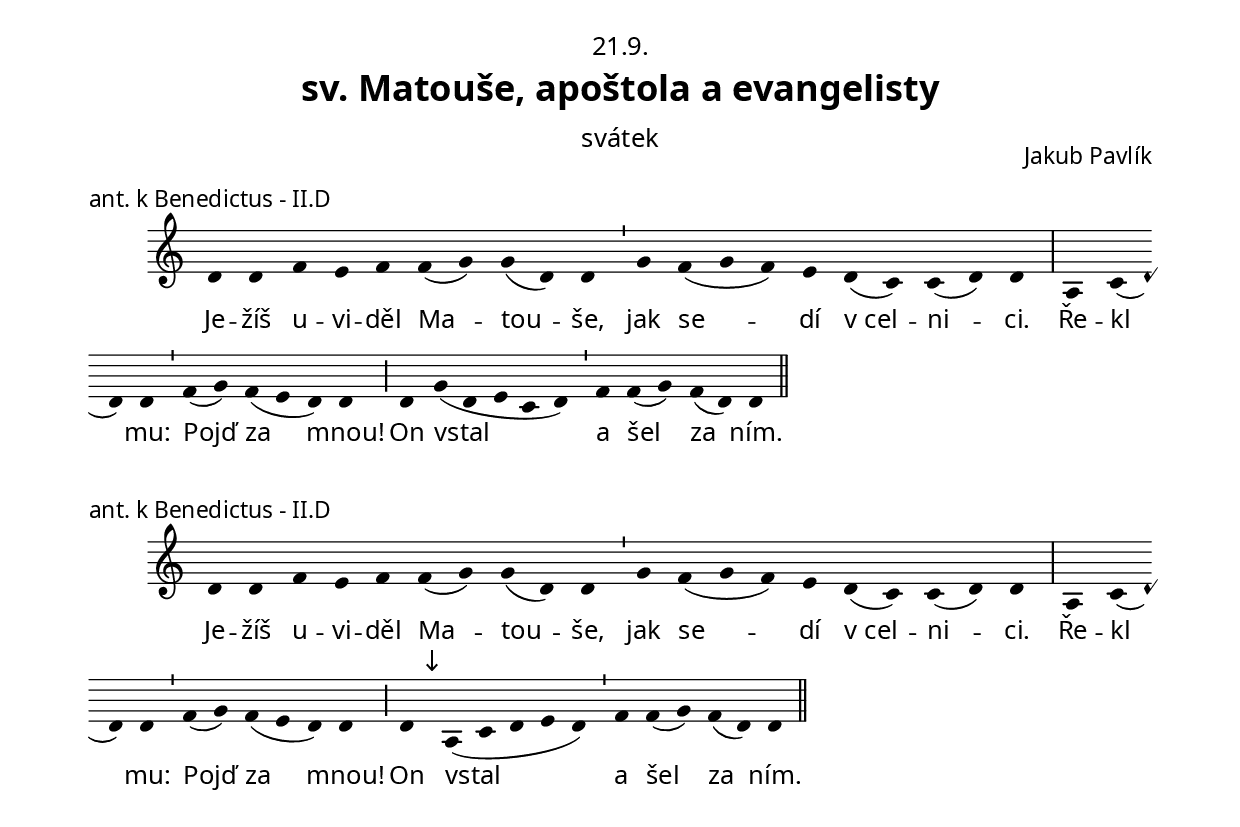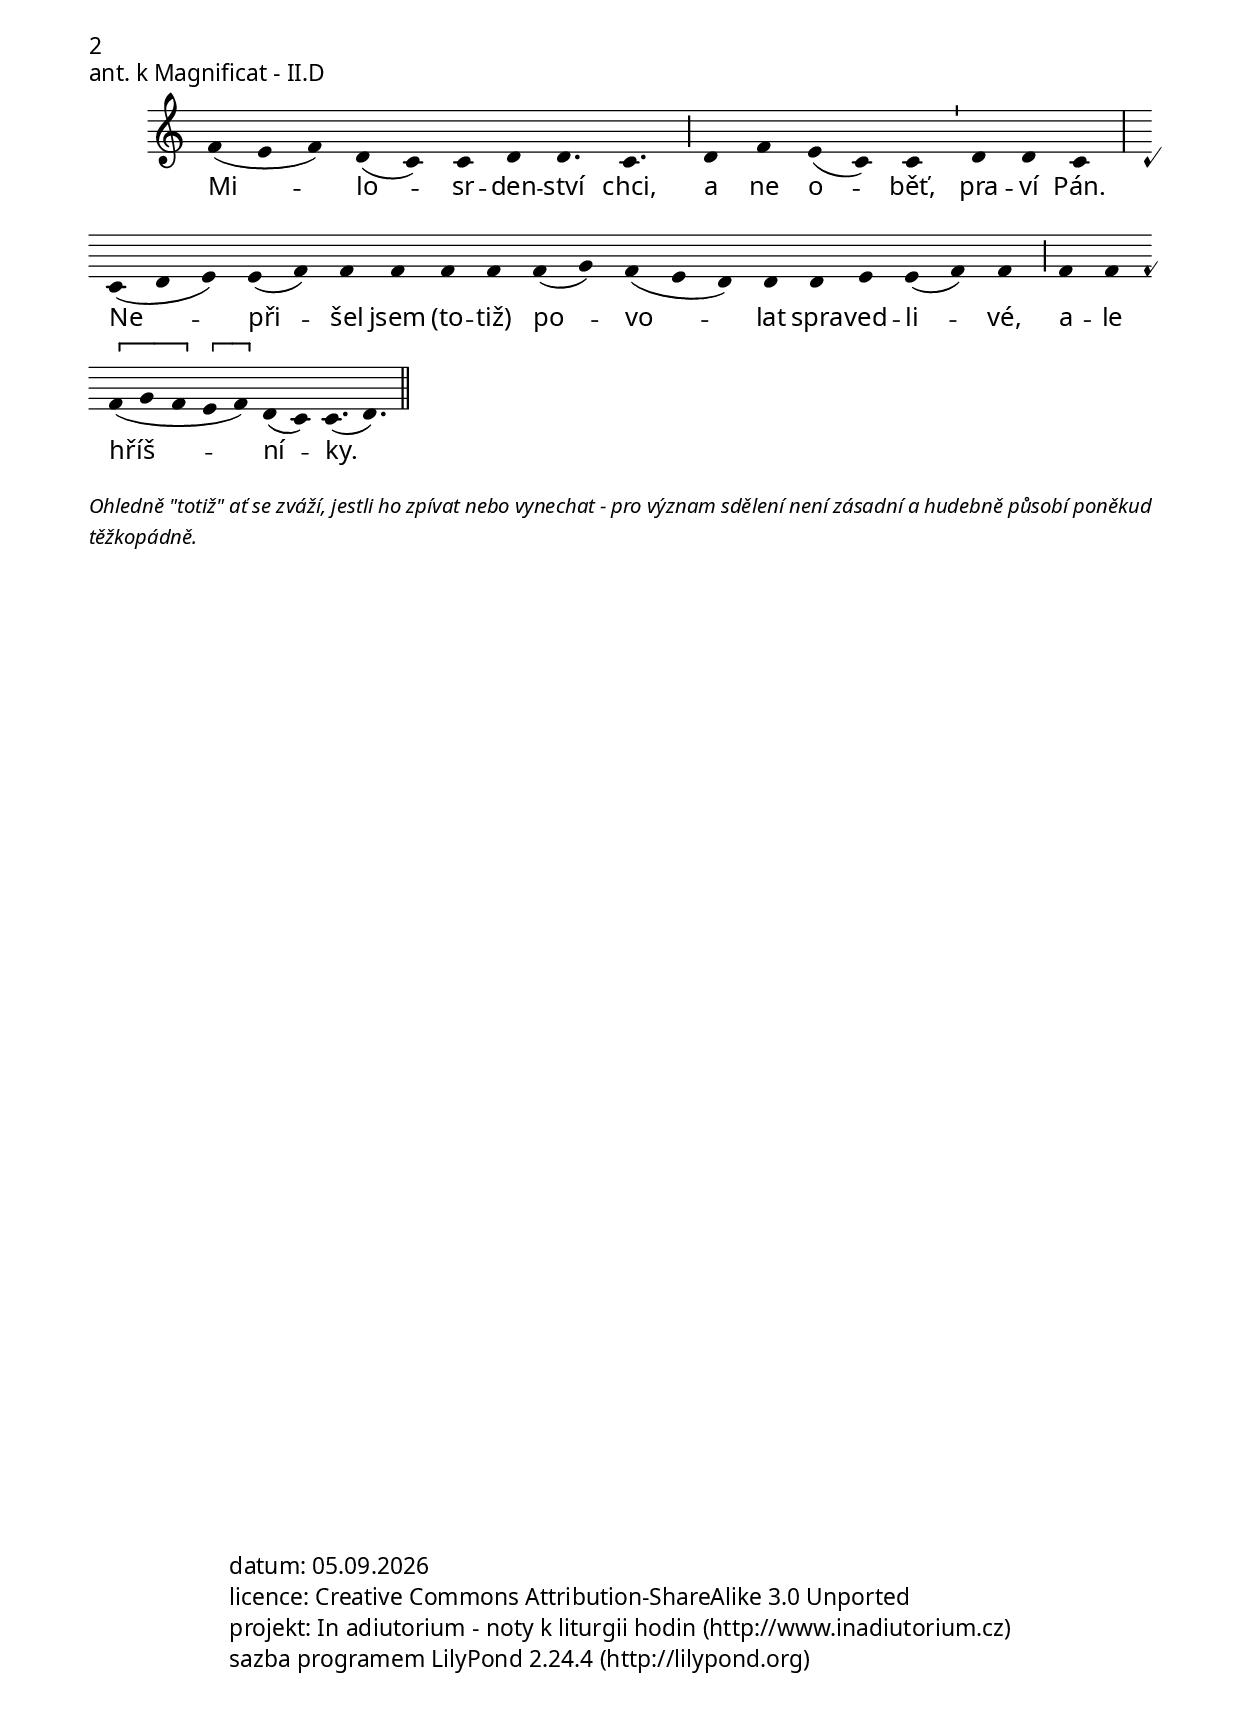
\version "2.15.37"

\include "../spolecne.ly"

\header {
  title = \markup\titleSvatek 
            "sv. Matouše, apoštola a evangelisty" 
            svátek 
            21.9.
  composer = "Jakub Pavlík"
}

\score {
  \relative c' {
    \choralniRezim
    d4 d f e f f( g) g( d) d \barMin g f( g f) e d( c) c( d) d \barMax
    a c( d) d \barMin f( g) f( e d) d \barMaior
    d g( d e c d) \barMin f f( g) f( d) d \barFinalis
  }
  \addlyrics {
    Je -- žíš u -- vi -- děl Ma -- tou -- še,
    jak se -- dí v_cel -- ni -- ci.
    Ře -- kl mu: Pojď za mnou!
    On vstal a šel za ním.
  }
  \header {
    quid = "ant. k Benedictus"
    modus = "II"
    differentia = "D" 
    psalmus = ""
    id = ""
    piece = \markup {\sestavTitulekBezZalmu}
  }
}

\score {
  \relative c' {
    \choralniRezim
    d4 d f e f f( g) g( d) d \barMin g f( g f) e d( c) c( d) d \barMax
    a c( d) d \barMin f( g) f( e d) d \barMaior
    d \mark\sipka a( c d e d) \barMin f f( g) f( d) d \barFinalis
  }
  \addlyrics {
    Je -- žíš u -- vi -- děl Ma -- tou -- še,
    jak se -- dí v_cel -- ni -- ci.
    Ře -- kl mu: Pojď za mnou!
    On vstal a šel za ním.
  }
  \header {
    quid = "ant. k Benedictus"
    modus = "II"
    differentia = "D" 
    psalmus = ""
    id = ""
    piece = \markup {\sestavTitulekBezZalmu}
  }
}

\pageBreak

\score {
  \relative c' {
    \choralniRezim
    f4( e f) d( c) c d d4. c \barMaior 
    d4 f e( c) c \barMin d d c \barMax \break
    c( d e) e( f) f f 
    \bar ":" f f \bar ":" 
    f( g) f( e d) d d e e( f) f \barMaior
    f f \[ f( g f \] \[ e f) \] d( c) c4.( d) \barFinalis
  }
  \addlyrics {
    Mi -- lo -- sr -- den -- ství chci, 
    a ne o -- běť, pra -- ví Pán.
    Ne -- při -- šel jsem 
    "(to" -- "tiž)" 
    po -- vo -- lat spra -- ved -- li -- vé,
    a -- le hříš -- ní -- ky.
  }
  \header {
    quid = "ant. k Magnificat"
    modus = "II"
    differentia = "D" 
    psalmus = ""
    id = ""
    piece = \markup {\sestavTitulekBezZalmu}
  }
}

\markup\small\italic\justify{Ohledně "\"totiž\"" ať se zváží, jestli ho
zpívat nebo vynechat - pro význam sdělení není zásadní a hudebně 
působí poněkud těžkopádně.}